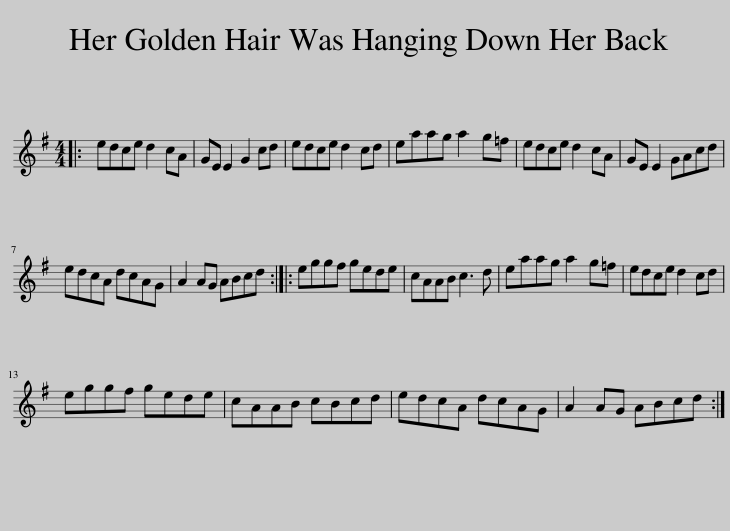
X:1
L:1/8
M:4/4
I:linebreak $
K:G
V:1 treble
V:1
|: edce d2 cA | GE E2 G2 cd | edce d2 cd | eaag a2 g=f | edce d2 cA | %5
 GE E2 GAcd |$ edcA dcAG | A2 AG ABcd :: eggf gede | cAAB c3 d | %10
 eaag a2 g=f | edce d2 cd |$ eggf gede | cAAB cBcd | edcA dcAG | %15
 A2 AG ABcd :| %16
